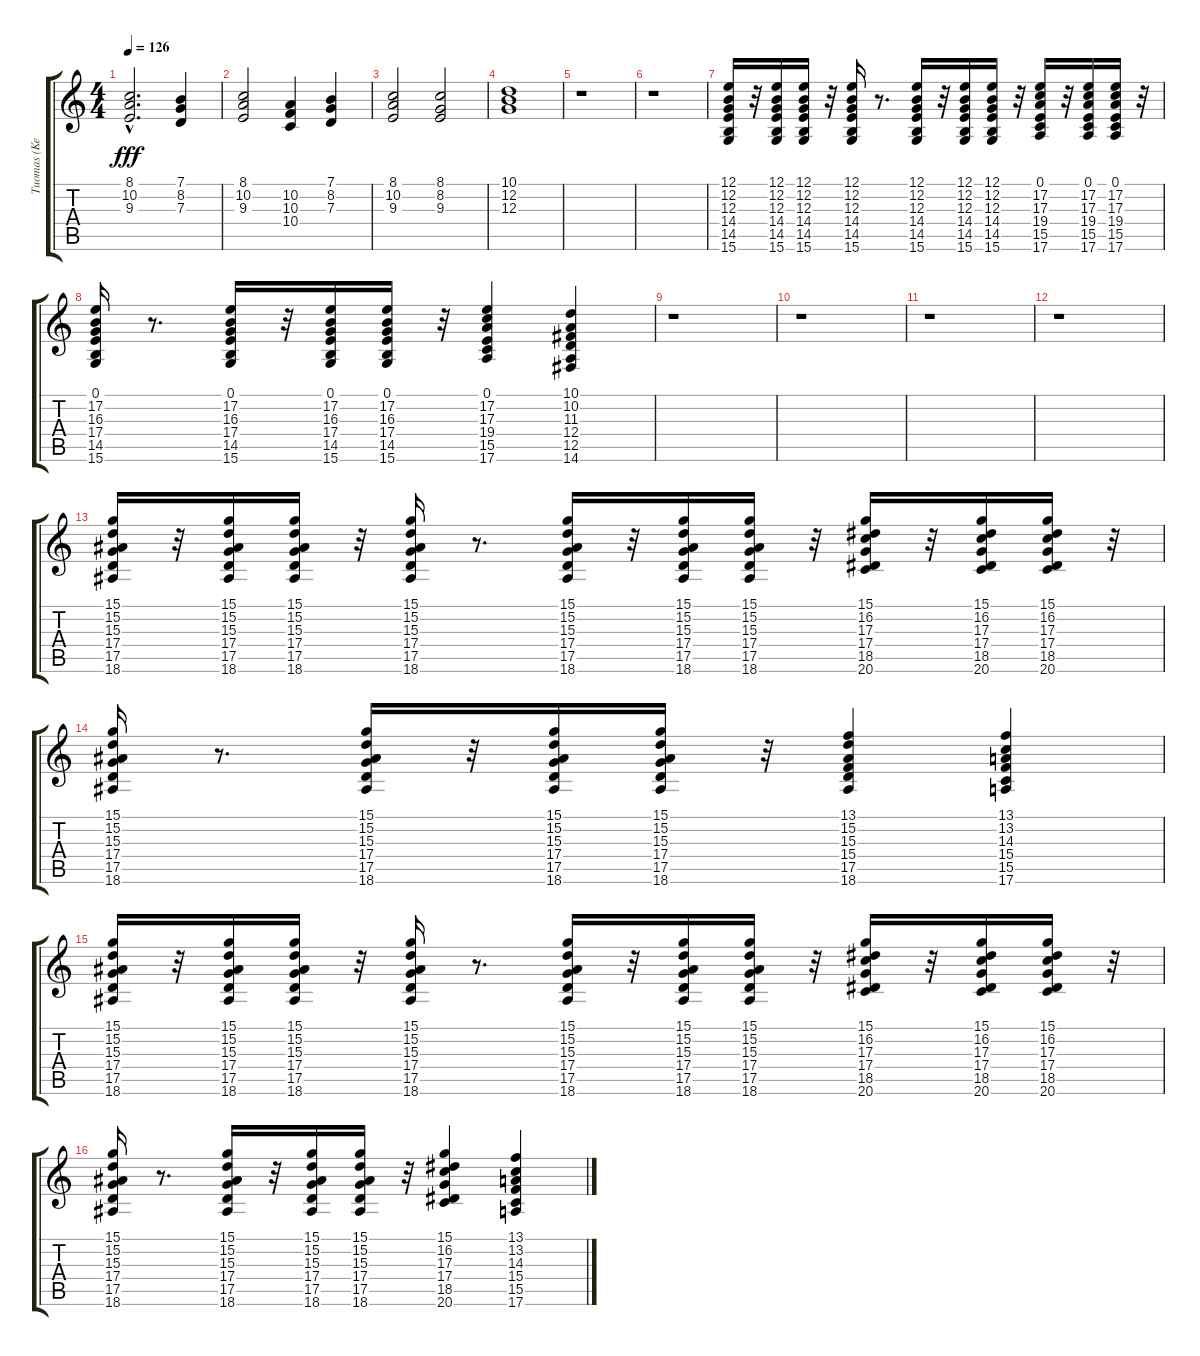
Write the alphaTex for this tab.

\track ("Tuomas (Keyboard 1)" "Tuomas (Ke") {instrument synthstrings1}
\staff {score tabs}
\tuning (E4 B3 G3 D3 A2 E2) {hide}
\ts (4 4)
\tempo 126
\clef g2
\ks c
(8.1{hac} 10.2{hac} 9.3{hac}).2{d dy fff} (7.1 8.2 7.3).4 |
(8.1 10.2 9.3).2 (10.2 10.3 10.4).4 (7.1 8.2 7.3).4 |
(8.1 10.2 9.3).2 (8.1 8.2 9.3).2 |
(10.1 12.2 12.3).1 |
r.1 |
r.1 |
(12.1 12.2 12.3 14.4 14.5 15.6).16 r.32 (12.1 12.2 12.3 14.4 14.5 15.6).16 (12.1 12.2 12.3 14.4 14.5 15.6).16 r.32 (12.1 12.2 12.3 14.4 14.5 15.6).16 r.8{d} (12.1 12.2 12.3 14.4 14.5 15.6).16 r.32 (12.1 12.2 12.3 14.4 14.5 15.6).16 (12.1 12.2 12.3 14.4 14.5 15.6).16 r.32 (0.1 17.2 17.3 19.4 15.5 17.6).16 r.32 (0.1 17.2 17.3 19.4 15.5 17.6).16 (0.1 17.2 17.3 19.4 15.5 17.6).16 r.32 |
(0.1 17.2 16.3 17.4 14.5 15.6).16 r.8{d} (0.1 17.2 16.3 17.4 14.5 15.6).16 r.32 (0.1 17.2 16.3 17.4 14.5 15.6).16 (0.1 17.2 16.3 17.4 14.5 15.6).16 r.32 (0.1 17.2 17.3 19.4 15.5 17.6).4 (10.1 10.2 11.3 12.4 12.5 14.6).4 |
r.1 |
r.1 |
r.1 |
r.1 |
(15.1 15.2 15.3 17.4 17.5 18.6).16 r.32 (15.1 15.2 15.3 17.4 17.5 18.6).16 (15.1 15.2 15.3 17.4 17.5 18.6).16 r.32 (15.1 15.2 15.3 17.4 17.5 18.6).16 r.8{d} (15.1 15.2 15.3 17.4 17.5 18.6).16 r.32 (15.1 15.2 15.3 17.4 17.5 18.6).16 (15.1 15.2 15.3 17.4 17.5 18.6).16 r.32 (15.1 16.2 17.3 17.4 18.5 20.6).16 r.32 (15.1 16.2 17.3 17.4 18.5 20.6).16 (15.1 16.2 17.3 17.4 18.5 20.6).16 r.32 |
(15.1 15.2 15.3 17.4 17.5 18.6).16 r.8{d} (15.1 15.2 15.3 17.4 17.5 18.6).16 r.32 (15.1 15.2 15.3 17.4 17.5 18.6).16 (15.1 15.2 15.3 17.4 17.5 18.6).16 r.32 (13.1 15.2 15.3 15.4 17.5 18.6).4 (13.1 13.2 14.3 15.4 15.5 17.6).4 |
(15.1 15.2 15.3 17.4 17.5 18.6).16 r.32 (15.1 15.2 15.3 17.4 17.5 18.6).16 (15.1 15.2 15.3 17.4 17.5 18.6).16 r.32 (15.1 15.2 15.3 17.4 17.5 18.6).16 r.8{d} (15.1 15.2 15.3 17.4 17.5 18.6).16 r.32 (15.1 15.2 15.3 17.4 17.5 18.6).16 (15.1 15.2 15.3 17.4 17.5 18.6).16 r.32 (15.1 16.2 17.3 17.4 18.5 20.6).16 r.32 (15.1 16.2 17.3 17.4 18.5 20.6).16 (15.1 16.2 17.3 17.4 18.5 20.6).16 r.32 |
(15.1 15.2 15.3 17.4 17.5 18.6).16 r.8{d} (15.1 15.2 15.3 17.4 17.5 18.6).16 r.32 (15.1 15.2 15.3 17.4 17.5 18.6).16 (15.1 15.2 15.3 17.4 17.5 18.6).16 r.32 (15.1 16.2 17.3 17.4 18.5 20.6).4 (13.1 13.2 14.3 15.4 15.5 17.6).4
